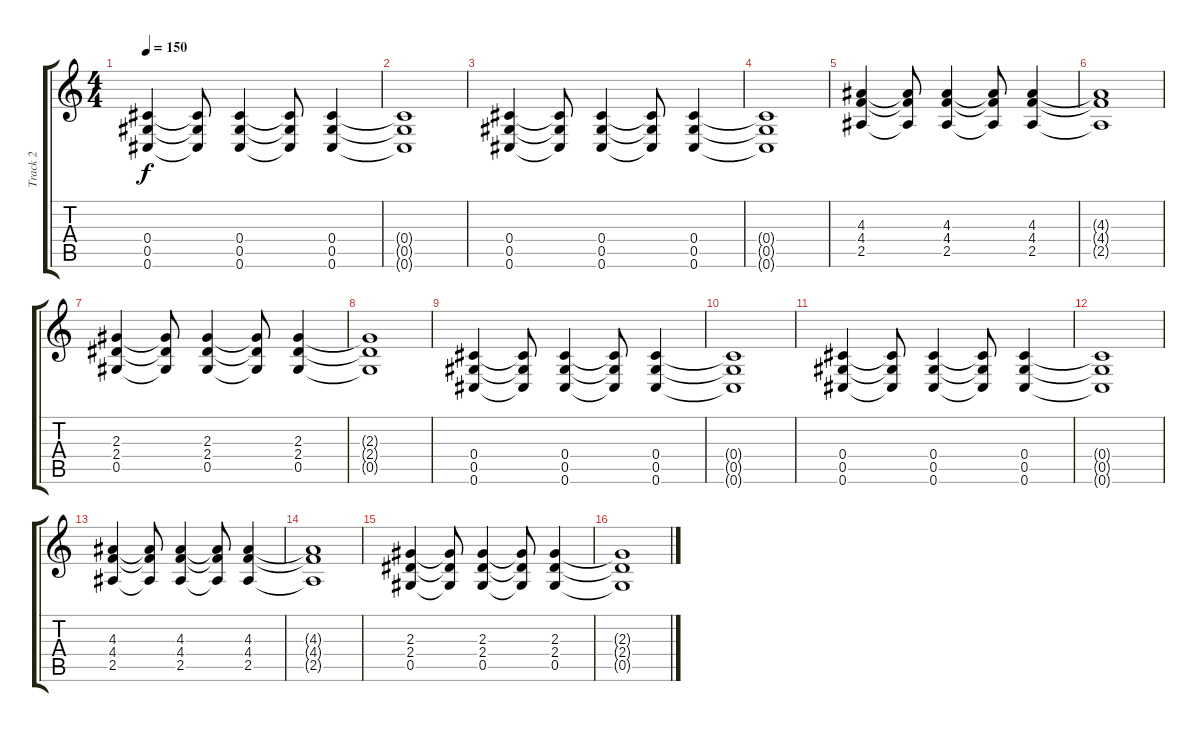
\track ("Track 2" "Track 2") {instrument distortionguitar bank 255}
\staff {score tabs}
\tuning (Eb4 Bb3 Gb3 Db3 Ab2 Db2) {hide}
\ts (4 4)
\tempo 150
\clef g2
\ks c
(0.4 0.5 0.6).4{dy f} (0.4{t} 0.5{t} 0.6{t}).8 (0.4 0.5 0.6).4 (0.4{t} 0.5{t} 0.6{t}).8 (0.4 0.5 0.6).4 |
(0.4{t} 0.5{t} 0.6{t}).1 |
(0.4 0.5 0.6).4 (0.4{t} 0.5{t} 0.6{t}).8 (0.4 0.5 0.6).4 (0.4{t} 0.5{t} 0.6{t}).8 (0.4 0.5 0.6).4 |
(0.4{t} 0.5{t} 0.6{t}).1 |
(4.3 4.4 2.5).4 (4.3{t} 4.4{t} 2.5{t}).8 (4.3 4.4 2.5).4 (4.3{t} 4.4{t} 2.5{t}).8 (4.3 4.4 2.5).4 |
(4.3{t} 4.4{t} 2.5{t}).1 |
(2.3 2.4 0.5).4 (2.3{t} 2.4{t} 0.5{t}).8 (2.3 2.4 0.5).4 (2.3{t} 2.4{t} 0.5{t}).8 (2.3 2.4 0.5).4 |
(2.3{t} 2.4{t} 0.5{t}).1 |
(0.4 0.5 0.6).4 (0.4{t} 0.5{t} 0.6{t}).8 (0.4 0.5 0.6).4 (0.4{t} 0.5{t} 0.6{t}).8 (0.4 0.5 0.6).4 |
(0.4{t} 0.5{t} 0.6{t}).1 |
(0.4 0.5 0.6).4 (0.4{t} 0.5{t} 0.6{t}).8 (0.4 0.5 0.6).4 (0.4{t} 0.5{t} 0.6{t}).8 (0.4 0.5 0.6).4 |
(0.4{t} 0.5{t} 0.6{t}).1 |
(4.3 4.4 2.5).4 (4.3{t} 4.4{t} 2.5{t}).8 (4.3 4.4 2.5).4 (4.3{t} 4.4{t} 2.5{t}).8 (4.3 4.4 2.5).4 |
(4.3{t} 4.4{t} 2.5{t}).1 |
(2.3 2.4 0.5).4 (2.3{t} 2.4{t} 0.5{t}).8 (2.3 2.4 0.5).4 (2.3{t} 2.4{t} 0.5{t}).8 (2.3 2.4 0.5).4 |
(2.3{t} 2.4{t} 0.5{t}).1
